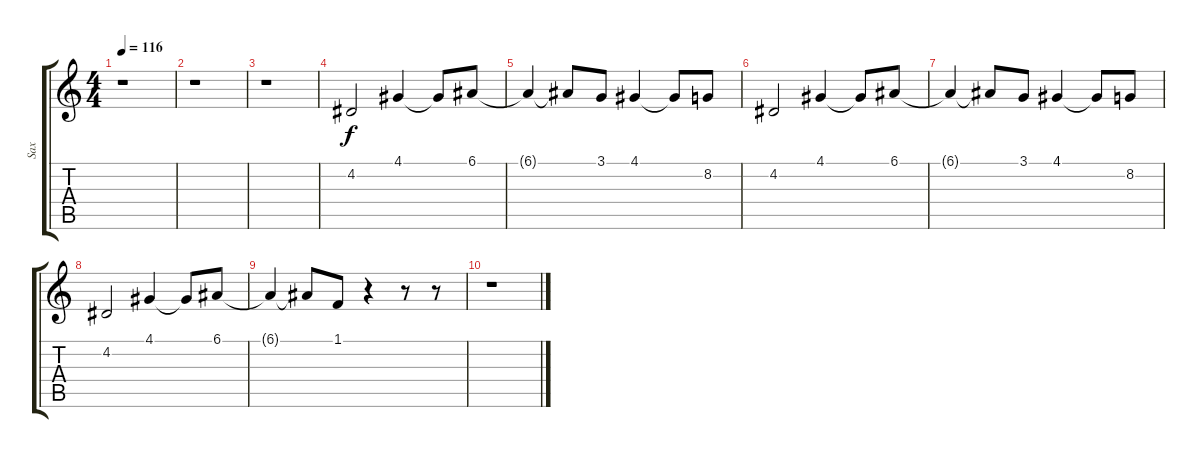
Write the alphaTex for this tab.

\track ("Sax" "Sax") {instrument tenorsax}
\staff {score tabs}
\tuning (E4 B3 G3 D3 A2 E2) {hide}
\ts (4 4)
\tempo 116
\clef g2
\ks c
r.1{dy f} |
r.1 |
r.1 |
4.2.2{volume 12} 4.1.4 4.1{t}.8 6.1.8 |
6.1{t}.4 6.1{t}.8 3.1.8 4.1.4 4.1{t}.8 8.2.8 |
4.2.2 4.1.4 4.1{t}.8 6.1.8 |
6.1{t}.4 6.1{t}.8 3.1.8 4.1.4 4.1{t}.8 8.2.8 |
4.2.2 4.1.4 4.1{t}.8 6.1.8 |
6.1{t}.4 6.1{t}.8 1.1.8 r.4 r.8 r.8 |
r.1
